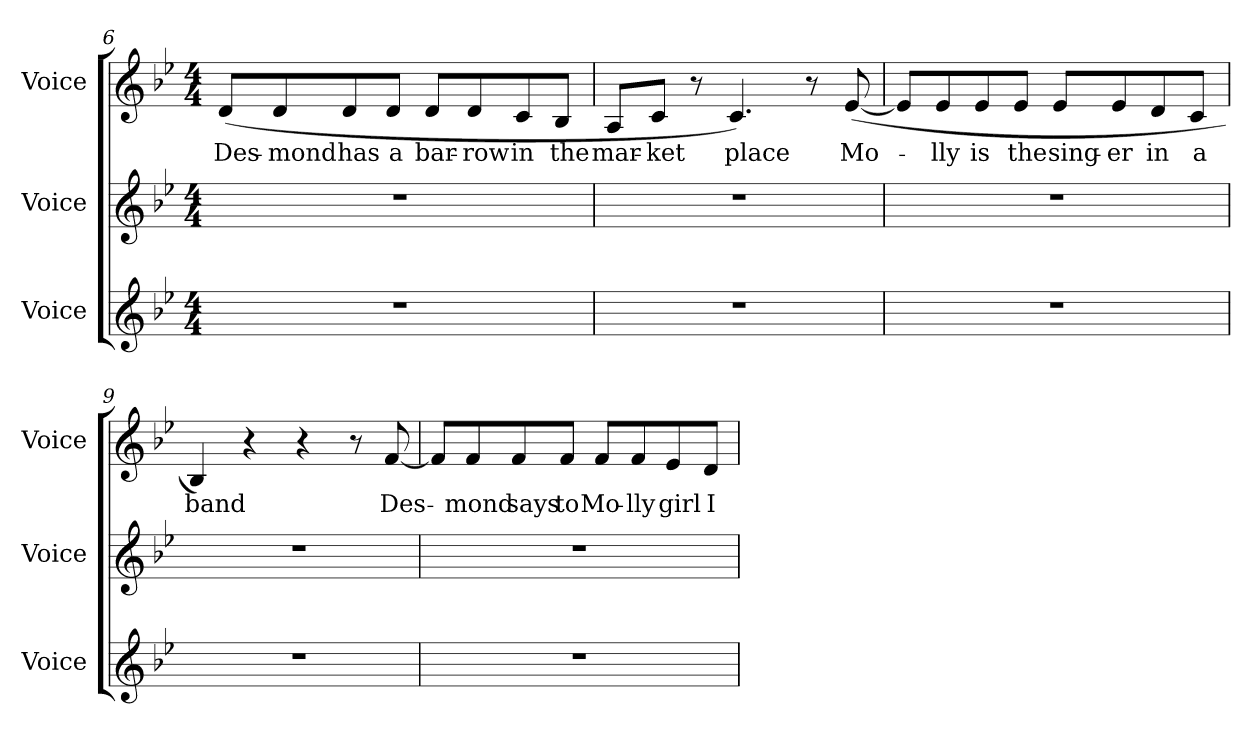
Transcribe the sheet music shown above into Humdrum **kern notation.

**kern	**kern	**kern	**text
*part3	*part2	*part1	*part1
*staff3	*staff2	*staff1	*staff1
*I"Voice	*I"Voice	*I"Voice	*
*I'Voice	*I'Voice	*I'Voice	*
*clefG2	*clefG2	*clefG2	*
*k[b-e-]	*k[b-e-]	*k[b-e-]	*
*B-:	*B-:	*B-:	*
*M4/4	*M4/4	*M4/4	*
=6	=6	=6	=6
!	!	!	!LO:LY:b:color=#000000
1r	1r	(8di/L	Des-
!	!	!	!LO:LY:b:color=#000000
.	.	8di/	-mond
!	!	!	!LO:LY:b:color=#000000
.	.	8di/	has
!	!	!	!LO:LY:b:color=#000000
.	.	8di/J	a
!	!	!	!LO:LY:b:color=#000000
.	.	8di/L	bar-
!	!	!	!LO:LY:b:color=#000000
.	.	8di/	-row
!	!	!	!LO:LY:b:color=#000000
.	.	8ci/	in
!	!	!	!LO:LY:b:color=#000000
.	.	8B-i/J	the
=7	=7	=7	=7
!	!	!	!LO:LY:b:color=#000000
1r	1r	8Ai/L	mar-
!	!	!	!LO:LY:b:color=#000000
.	.	8ci/J	-ket
.	.	8r	.
!	!	!	!LO:LY:b:color=#000000
.	.	4.ci/)	place
.	.	8r	.
!	!	!	!LO:LY:b:color=#000000
.	.	([8e-i/	Mo-
=8	=8	=8	=8
1r	1r	8e-i/L]	.
!	!	!	!LO:LY:b:color=#000000
.	.	8e-i/	-lly
!	!	!	!LO:LY:b:color=#000000
.	.	8e-i/	is
!	!	!	!LO:LY:b:color=#000000
.	.	8e-i/J	the
!	!	!	!LO:LY:b:color=#000000
.	.	8e-i/L	sing-
!	!	!	!LO:LY:b:color=#000000
.	.	8e-i/	-er
!	!	!	!LO:LY:b:color=#000000
.	.	8di/	in
!	!	!	!LO:LY:b:color=#000000
.	.	8ci/J	a
=9	=9	=9	=9
!	!	!	!LO:LY:b:color=#000000
1r	1r	4B-i/)	band
.	.	4r	.
.	.	4r	.
.	.	8r	.
!	!	!	!LO:LY:b:color=#000000
.	.	[8fi/	Des-
!!LO:LB:g=z
=10	=10	=10	=10
1r	1r	8fi/L]	.
!	!	!	!LO:LY:b:color=#000000
.	.	8fi/	-mond
!	!	!	!LO:LY:b:color=#000000
.	.	8fi/	says
!	!	!	!LO:LY:b:color=#000000
.	.	8fi/J	to
!	!	!	!LO:LY:b:color=#000000
.	.	8fi/L	Mo-
!	!	!	!LO:LY:b:color=#000000
.	.	8fi/	-lly
!	!	!	!LO:LY:b:color=#000000
.	.	8e-i/	girl
!	!	!	!LO:LY:b:color=#000000
.	.	8di/J	I
=	=	=	=
*-	*-	*-	*-
